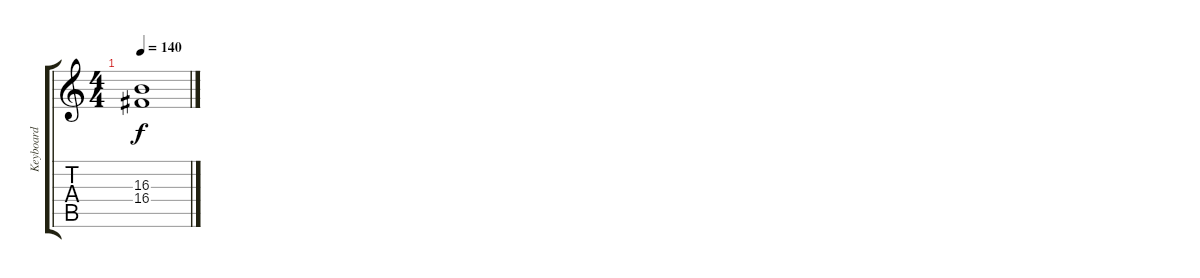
\track ("Keyboard" "Keyboard") {instrument stringensemble1}
\staff {score tabs}
\tuning (E4 B3 G3 D3 A2 E2) {hide}
\ts (4 4)
\tempo 140
\clef g2
\ks c
(16.3{t} 16.4{t}).1{dy f}
